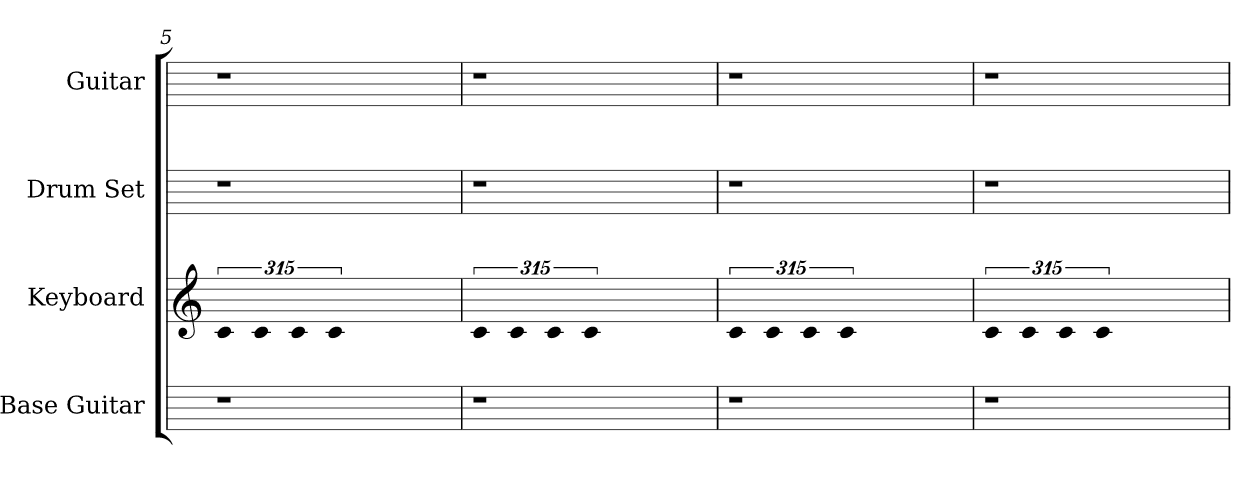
**kern	**kern	**kern	**kern
*part4	*part3	*part2	*part1
*staff4	*staff3	*staff2	*staff1
*I"Base Guitar	*I"Keyboard	*I"Drum Set	*I"Guitar
=5	=5	=5	=5
!	!LO:N:vis=4	!	!
1r	40320c	1r	1r
!	!LO:N:vis=4	!	!
.	40320c	.	.
!	!LO:N:vis=4	!	!
.	40320c	.	.
!	!LO:N:vis=4	!	!
.	40320c	.	.
.	10080%10079ryy	.	.
=6	=6	=6	=6
!	!LO:N:vis=4	!	!
1r	40320c	1r	1r
!	!LO:N:vis=4	!	!
.	40320c	.	.
!	!LO:N:vis=4	!	!
.	40320c	.	.
!	!LO:N:vis=4	!	!
.	40320c	.	.
.	10080%10079ryy	.	.
=7	=7	=7	=7
!	!LO:N:vis=4	!	!
1r	40320c	1r	1r
!	!LO:N:vis=4	!	!
.	40320c	.	.
!	!LO:N:vis=4	!	!
.	40320c	.	.
!	!LO:N:vis=4	!	!
.	40320c	.	.
.	10080%10079ryy	.	.
=8	=8	=8	=8
!	!LO:N:vis=4	!	!
1r	40320c	1r	1r
!	!LO:N:vis=4	!	!
.	40320c	.	.
!	!LO:N:vis=4	!	!
.	40320c	.	.
!	!LO:N:vis=4	!	!
.	40320c	.	.
.	10080%10079ryy	.	.
=	=	=	=
*-	*-	*-	*-
